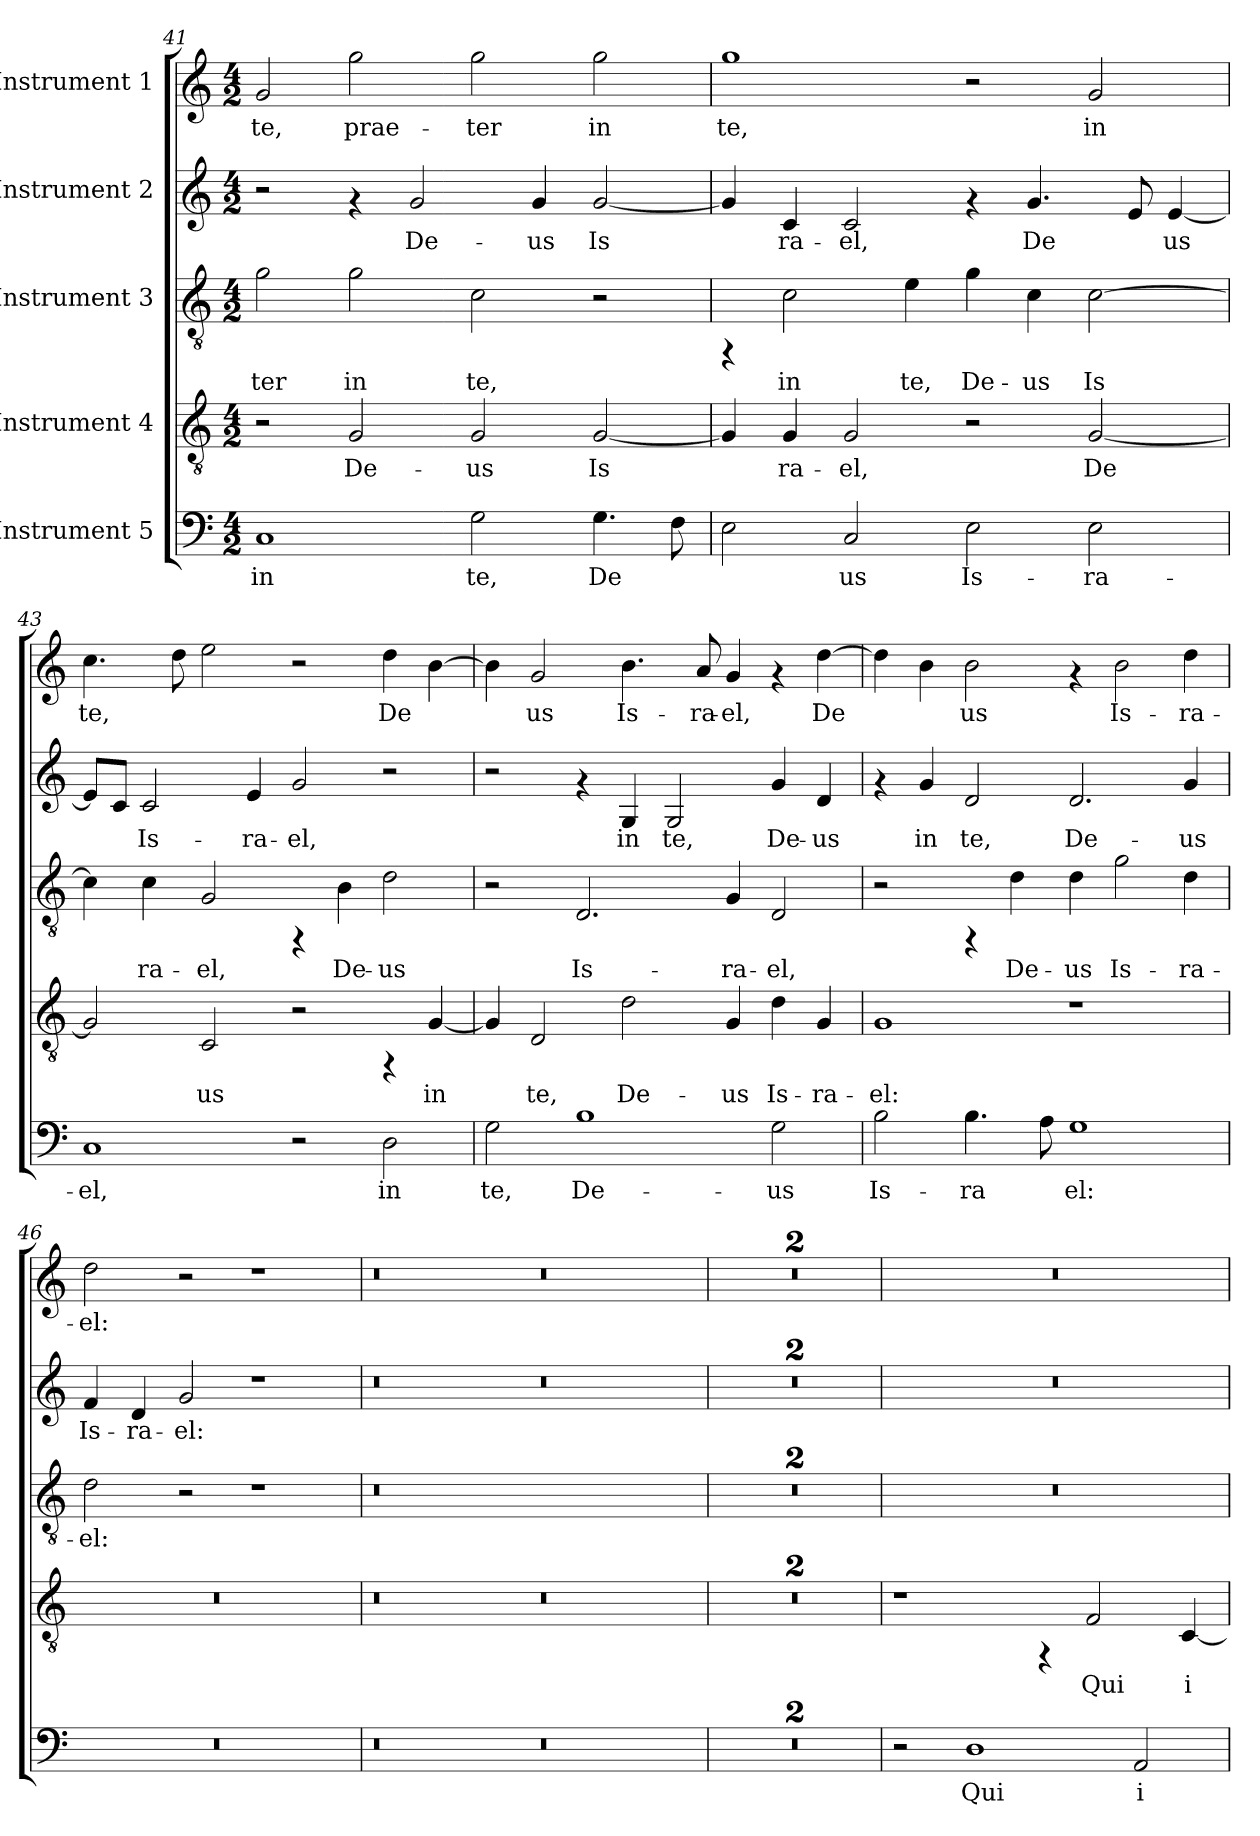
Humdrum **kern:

**kern	**text	**kern	**text	**kern	**text	**kern	**text	**kern	**text
*part5	*part5	*part4	*part4	*part3	*part3	*part2	*part2	*part1	*part1
*staff5	*staff5	*staff4	*staff4	*staff3	*staff3	*staff2	*staff2	*staff1	*staff1
*I"Instrument 5	*	*I"Instrument 4	*	*I"Instrument 3	*	*I"Instrument 2	*	*I"Instrument 1	*
*clefF4	*	*clefGv2	*	*clefGv2	*	*clefG2	*	*clefG2	*
*k[]	*	*k[]	*	*k[]	*	*k[]	*	*k[]	*
*C:	*	*C:	*	*C:	*	*C:	*	*C:	*
*M4/2	*	*M4/2	*	*M4/2	*	*M4/2	*	*M4/2	*
=41	=41	=41	=41	=41	=41	=41	=41	=41	=41
!	!LO:LY:b:cj	!	!	!	!LO:LY:b:cj	!	!	!	!LO:LY:b:cj
1C	in	2r	.	2g\	-ter	2r	.	2g/	te,
!	!	!	!LO:LY:b:cj	!	!LO:LY:b:cj	!	!	!	!LO:LY:b:cj
.	.	2G/	De-	2g\	in	4rf	.	2gg\	prae-
!	!	!	!	!	!	!	!LO:LY:b:cj	!	!
.	.	.	.	.	.	2g/	De-	.	.
!	!LO:LY:b:cj	!	!LO:LY:b:cj	!	!LO:LY:b:cj	!	!	!	!LO:LY:b:cj
2G\	te,	2G/	-us	2c\	te,	.	.	2gg\	-ter
!	!	!	!	!	!	!	!LO:LY:b:cj	!	!
.	.	.	.	.	.	4g/	-us	.	.
!	!LO:LY:b:cj	!	!LO:LY:b:cj	!	!	!	!LO:LY:b:cj	!	!LO:LY:b:cj
4.G\	De-	[<2G/	Is-	2r	.	[<2g/	Is-	2gg\	in
!	!LO:LY:b:cj	!	!	!	!	!	!	!	!
8F\	--	.	.	.	.	.	.	.	.
=42	=42	=42	=42	=42	=42	=42	=42	=42	=42
!	!LO:LY:b:cj	!	!LO:LY:b:cj	!	!	!	!LO:LY:b:cj	!	!LO:LY:b:cj
2E\	--	4G/]	--	4rFF	.	4g/]	--	1gg	te,
!	!	!	!LO:LY:b:cj	!	!LO:LY:b:cj	!	!LO:LY:b:cj	!	!
.	.	4G/	-ra-	2c\	in	4c/	-ra-	.	.
!	!LO:LY:b:cj	!	!LO:LY:b:cj	!	!	!	!LO:LY:b:cj	!	!
2C/	-us	2G/	-el,	.	.	2c/	-el,	.	.
!	!	!	!	!	!LO:LY:b:cj	!	!	!	!
.	.	.	.	4e\	te,	.	.	.	.
!	!LO:LY:b:cj	!	!	!	!LO:LY:b:cj	!	!	!	!
2E\	Is-	2r	.	4g\	De-	4rf	.	2r	.
!	!	!	!	!	!LO:LY:b:cj	!	!LO:LY:b:cj	!	!
.	.	.	.	4c\	-us	4.g/	De-	.	.
!	!LO:LY:b:cj	!	!LO:LY:b:cj	!	!LO:LY:b:cj	!	!	!	!LO:LY:b:cj
2E\	-ra-	[<2G/	De-	[>2c\	Is-	.	.	2g/	in
!	!	!	!	!	!	!	!LO:LY:b:cj	!	!
.	.	.	.	.	.	8e/	--	.	.
!	!	!	!	!	!	!	!LO:LY:b:cj	!	!
.	.	.	.	.	.	[<4e/	-us	.	.
=43	=43	=43	=43	=43	=43	=43	=43	=43	=43
!	!LO:LY:b:cj	!	!LO:LY:b:cj	!	!LO:LY:b:cj	!	!LO:LY:b:cj	!	!LO:LY:b:cj
1C	-el,	2G/]	--	4c\]	--	8e/L]	.	4.cc\	te,
!	!	!	!	!	!	!	!LO:LY:b:cj	!	!
.	.	.	.	.	.	8c/J	.	.	.
!	!	!	!	!	!LO:LY:b:cj	!	!LO:LY:b:cj	!	!
.	.	.	.	4c\	-ra-	2c/	Is-	.	.
!	!	!	!	!	!	!	!	!	!LO:LY:b:cj
.	.	.	.	.	.	.	.	8dd\	.
!	!	!	!LO:LY:b:cj	!	!LO:LY:b:cj	!	!	!	!LO:LY:b:cj
.	.	2C/	-us	2G/	-el,	.	.	2ee\	.
!	!	!	!	!	!	!	!LO:LY:b:cj	!	!
.	.	.	.	.	.	4e/	-ra-	.	.
!	!	!	!	!	!	!	!LO:LY:b:cj	!	!
2r	.	2r	.	4rFF	.	2g/	-el,	2r	.
!	!	!	!	!	!LO:LY:b:cj	!	!	!	!
.	.	.	.	4B\	De-	.	.	.	.
!	!LO:LY:b:cj	!	!	!	!LO:LY:b:cj	!	!	!	!LO:LY:b:cj
2D\	in	4rFF	.	2d\	-us	2r	.	4dd\	De-
!	!	!	!LO:LY:b:cj	!	!	!	!	!	!LO:LY:b:cj
.	.	[<4G/	in	.	.	.	.	[<4b\	--
!!LO:LB:g=z
=44	=44	=44	=44	=44	=44	=44	=44	=44	=44
!	!LO:LY:b:cj	!	!LO:LY:b:cj	!	!	!	!	!	!LO:LY:b:cj
2G\	te,	4G/]	.	2r	.	2r	.	4b\]	--
!	!	!	!LO:LY:b:cj	!	!	!	!	!	!LO:LY:b:cj
.	.	2D/	te,	.	.	.	.	2g/	-us
!	!LO:LY:b:cj	!	!	!	!LO:LY:b:cj	!	!	!	!
1B	De-	.	.	2.D/	Is-	4rf	.	.	.
!	!	!	!LO:LY:b:cj	!	!	!	!LO:LY:b:cj	!	!LO:LY:b:cj
.	.	2d\	De-	.	.	4G/	in	4.b\	Is-
!	!	!	!	!	!	!	!LO:LY:b:cj	!	!
.	.	.	.	.	.	2G/	te,	.	.
!	!	!	!	!	!	!	!	!	!LO:LY:b:cj
.	.	.	.	.	.	.	.	8a/	-ra-
!	!	!	!LO:LY:b:cj	!	!LO:LY:b:cj	!	!	!	!LO:LY:b:cj
.	.	4G/	-us	4G/	-ra-	.	.	4g/	-el,
!	!LO:LY:b:cj	!	!LO:LY:b:cj	!	!LO:LY:b:cj	!	!LO:LY:b:cj	!	!
2G\	-us	4d\	Is-	2D/	-el,	4g/	De-	4rf	.
!	!	!	!LO:LY:b:cj	!	!	!	!LO:LY:b:cj	!	!LO:LY:b:cj
.	.	4G/	-ra-	.	.	4d/	-us	[>4dd\	De-
=45	=45	=45	=45	=45	=45	=45	=45	=45	=45
!	!LO:LY:b:cj	!	!LO:LY:b:cj	!	!	!	!	!	!LO:LY:b:cj
2B\	Is-	1G	-el:	2r	.	4rf	.	4dd\]	--
!	!	!	!	!	!	!	!LO:LY:b:cj	!	!LO:LY:b:cj
.	.	.	.	.	.	4g/	in	4b\	--
!	!LO:LY:b:cj	!	!	!	!	!	!LO:LY:b:cj	!	!LO:LY:b:cj
4.B\	-ra-	.	.	4rFF	.	2d/	te,	2b\	-us
!	!	!	!	!	!LO:LY:b:cj	!	!	!	!
.	.	.	.	4d\	De-	.	.	.	.
!	!LO:LY:b:cj	!	!	!	!	!	!	!	!
8A\	--	.	.	.	.	.	.	.	.
!	!LO:LY:b:cj	!	!	!	!LO:LY:b:cj	!	!LO:LY:b:cj	!	!
1G	-el:	1r	.	4d\	-us	2.d/	De-	4rf	.
!	!	!	!	!	!LO:LY:b:cj	!	!	!	!LO:LY:b:cj
.	.	.	.	2g\	Is-	.	.	2b\	Is-
!	!	!	!	!	!LO:LY:b:cj	!	!LO:LY:b:cj	!	!LO:LY:b:cj
.	.	.	.	4d\	-ra-	4g/	-us	4dd\	-ra-
=46	=46	=46	=46	=46	=46	=46	=46	=46	=46
!	!	!	!	!	!LO:LY:b:cj	!	!LO:LY:b:cj	!	!LO:LY:b:cj
0r	.	0r	.	2d\	-el:	4f/	Is-	2dd\	-el:
!	!	!	!	!	!	!	!LO:LY:b:cj	!	!
.	.	.	.	.	.	4d/	-ra-	.	.
!	!	!	!	!	!	!	!LO:LY:b:cj	!	!
.	.	.	.	2r	.	2g/	-el:	2r	.
.	.	.	.	1r	.	1r	.	1r	.
=47	=47	=47	=47	=47	=47	=47	=47	=47	=47
0r	.	0r	.	0r	.	0r	.	0r	.
0r	.	0r	.	0ryy	.	0r	.	0r	.
=48	=48	=48	=48	=48	=48	=48	=48	=48	=48
0r	.	0r	.	0r	.	0r	.	0r	.
=49	=49	=49	=49	=49	=49	=49	=49	=49	=49
0r	.	0r	.	0r	.	0r	.	0r	.
!!LO:PB:g=z
=50	=50	=50	=50	=50	=50	=50	=50	=50	=50
2r	.	1r	.	0r	.	0r	.	0r	.
!	!LO:LY:b:cj	!	!	!	!	!	!	!	!
1D	Qui	.	.	.	.	.	.	.	.
.	.	4rFF	.	.	.	.	.	.	.
!	!	!	!LO:LY:b:cj	!	!	!	!	!	!
.	.	2F/	Qui	.	.	.	.	.	.
!	!LO:LY:b:cj	!	!	!	!	!	!	!	!
2AA/	i-	.	.	.	.	.	.	.	.
!	!	!	!LO:LY:b:cj	!	!	!	!	!	!
.	.	[<4C/	i-	.	.	.	.	.	.
=	=	=	=	=	=	=	=	=	=
*-	*-	*-	*-	*-	*-	*-	*-	*-	*-
